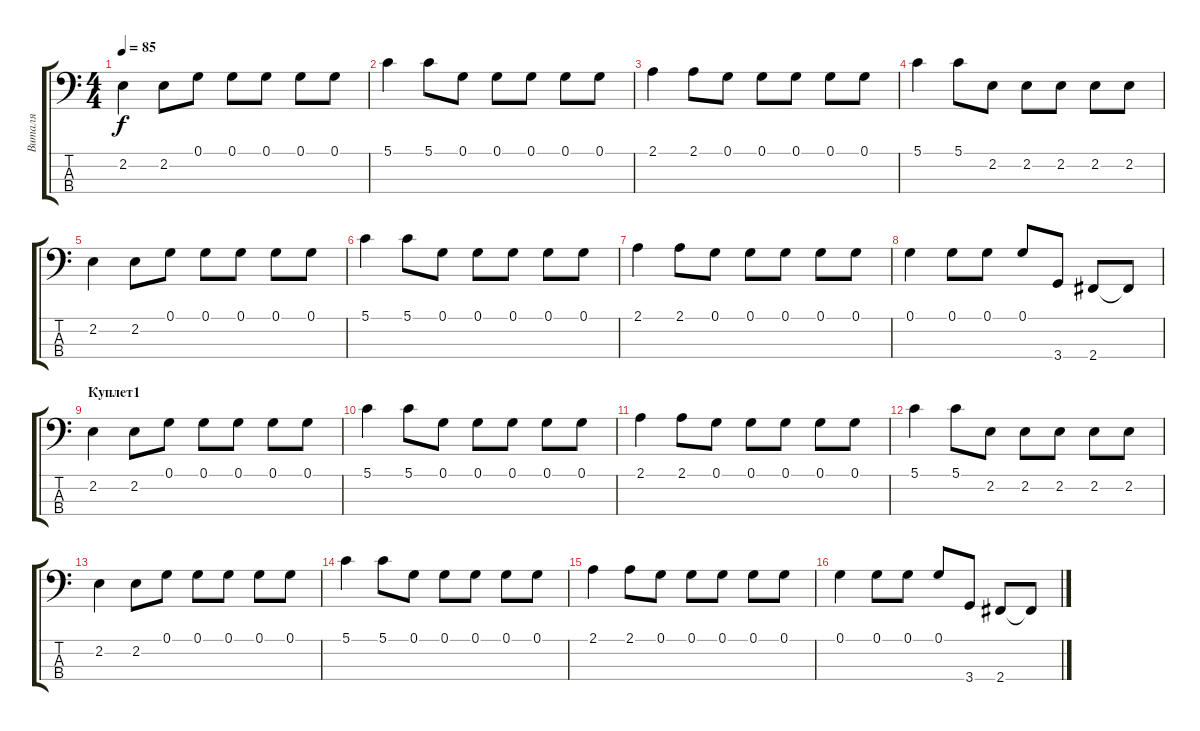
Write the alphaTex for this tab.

\track ("Виталя" "Виталя") {instrument fretlessbass}
\staff {score tabs}
\tuning (G2 D2 A1 E1) {hide}
\ts (4 4)
\tempo 85
\clef f4
\ks c
2.2.4{dy f} 2.2.8 0.1.8 0.1.8 0.1.8 0.1.8 0.1.8 |
5.1.4 5.1.8 0.1.8 0.1.8 0.1.8 0.1.8 0.1.8 |
2.1.4 2.1.8 0.1.8 0.1.8 0.1.8 0.1.8 0.1.8 |
5.1.4 5.1.8 2.2.8 2.2.8 2.2.8 2.2.8 2.2.8 |
2.2.4 2.2.8 0.1.8 0.1.8 0.1.8 0.1.8 0.1.8 |
5.1.4 5.1.8 0.1.8 0.1.8 0.1.8 0.1.8 0.1.8 |
2.1.4 2.1.8 0.1.8 0.1.8 0.1.8 0.1.8 0.1.8 |
0.1.4 0.1.8 0.1.8 0.1.8 3.4.8 2.4.8 2.4{t}.8 |
\section ("" "Куплет1")
2.2.4 2.2.8 0.1.8 0.1.8 0.1.8 0.1.8 0.1.8 |
5.1.4 5.1.8 0.1.8 0.1.8 0.1.8 0.1.8 0.1.8 |
2.1.4 2.1.8 0.1.8 0.1.8 0.1.8 0.1.8 0.1.8 |
5.1.4 5.1.8 2.2.8 2.2.8 2.2.8 2.2.8 2.2.8 |
2.2.4 2.2.8 0.1.8 0.1.8 0.1.8 0.1.8 0.1.8 |
5.1.4 5.1.8 0.1.8 0.1.8 0.1.8 0.1.8 0.1.8 |
2.1.4 2.1.8 0.1.8 0.1.8 0.1.8 0.1.8 0.1.8 |
0.1.4 0.1.8 0.1.8 0.1.8 3.4.8 2.4.8 2.4{t}.8
